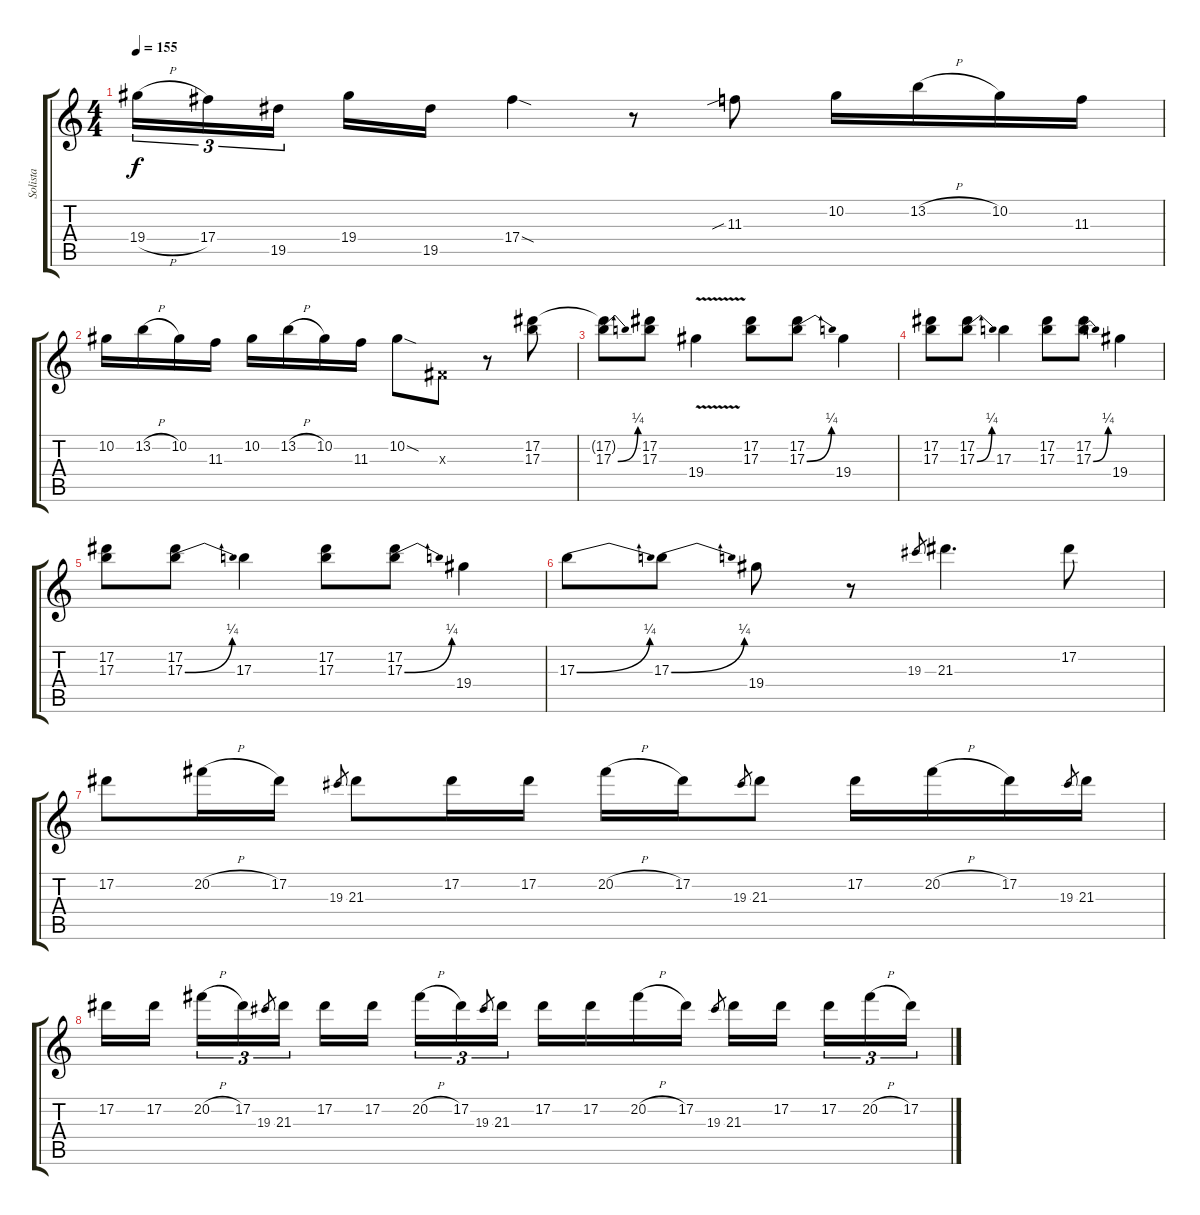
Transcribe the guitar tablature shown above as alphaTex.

\track ("Solista" "Solista") {instrument overdrivenguitar}
\staff {score tabs}
\tuning (Eb4 Bb3 Gb3 Db3 Ab2 Eb2) {hide}
\ts (4 4)
\tempo 155
\clef g2
\ks c
19.4{h}.16{tu (3 2) dy f} 17.4.16{tu (3 2)} 19.5.16{tu (3 2) beam splitsecondary} 19.4.16 19.5.16 17.4{sod}.4 r.8 11.3{sib}.8 10.2.16 13.2{h}.16 10.2.16 11.3.16 |
10.2.16 13.2{h}.16 10.2.16 11.3.16 10.2.16 13.2{h}.16 10.2.16 11.3.16 10.2{sod}.8 0.3{x}.8 r.8 (17.2 17.3).8 |
(17.2{t} 17.3{be (bend 0 0 60 1)}).8 (17.2 17.3).8 19.4{v}.4 (17.2 17.3).8 (17.2 17.3{be (bend 0 0 60 1)}).8 19.4.4 |
(17.2 17.3).8 (17.2 17.3{be (bend 0 0 60 1)}).8 17.3.4 (17.2 17.3).8 (17.2 17.3{be (bend 0 0 60 1)}).8 19.4.4 |
(17.2 17.3).8 (17.2 17.3{be (bend 0 0 60 1)}).8 17.3.4 (17.2 17.3).8 (17.2 17.3{be (bend 0 0 60 1)}).8 19.4.4 |
17.3{be (bend 0 0 60 1)}.8 17.3{be (bend 0 0 60 1)}.8 19.4.8 r.8 19.3.8{gr} 21.3.4{d} 17.2.8 |
17.2.8 20.2{h}.16 17.2.16 19.3.8{gr} 21.3.8 17.2.16 17.2.16 20.2{h}.16 17.2.16 19.3.8{gr} 21.3.8 17.2.16 20.2{h}.16 17.2.16 19.3.8{gr} 21.3.16 |
17.2.16 17.2.16{beam splitsecondary} 20.2{h}.16{tu (3 2)} 17.2.16{tu (3 2)} 19.3.8{gr} 21.3.16{tu (3 2)} 17.2.16 17.2.16{beam splitsecondary} 20.2{h}.16{tu (3 2)} 17.2.16{tu (3 2)} 19.3.8{gr} 21.3.16{tu (3 2)} 17.2.16 17.2.16 20.2{h}.16 17.2.16 19.3.8{gr} 21.3.16 17.2.16{beam splitsecondary} 17.2.16{tu (3 2)} 20.2{h}.16{tu (3 2)} 17.2.16{tu (3 2)}
